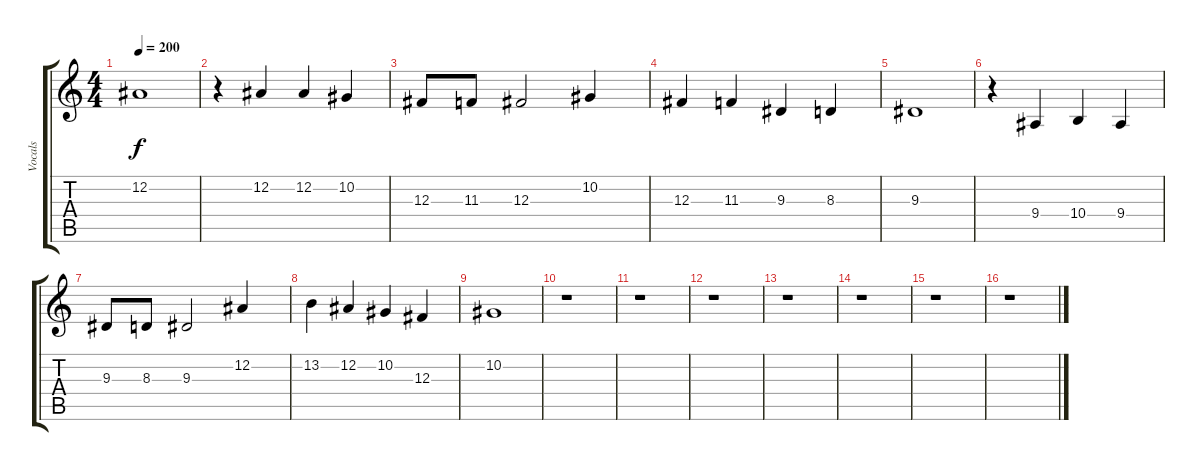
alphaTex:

\track ("Vocals" "Vocals") {instrument lead6voice}
\staff {score tabs}
\tuning (Eb4 Bb3 Gb3 Db3 Ab2 Eb2) {hide}
\ts (4 4)
\tempo 200
\clef g2
\ks c
12.2.1{dy f} |
r.4 12.2.4 12.2.4 10.2.4 |
12.3.8 11.3.8 12.3.2 10.2.4 |
12.3.4 11.3.4 9.3.4 8.3.4 |
9.3.1 |
r.4 9.4.4 10.4.4 9.4.4 |
9.3.8 8.3.8 9.3.2 12.2.4 |
13.2.4 12.2.4 10.2.4 12.3.4 |
10.2.1 |
r.1 |
r.1 |
r.1 |
r.1 |
r.1 |
r.1 |
r.1
